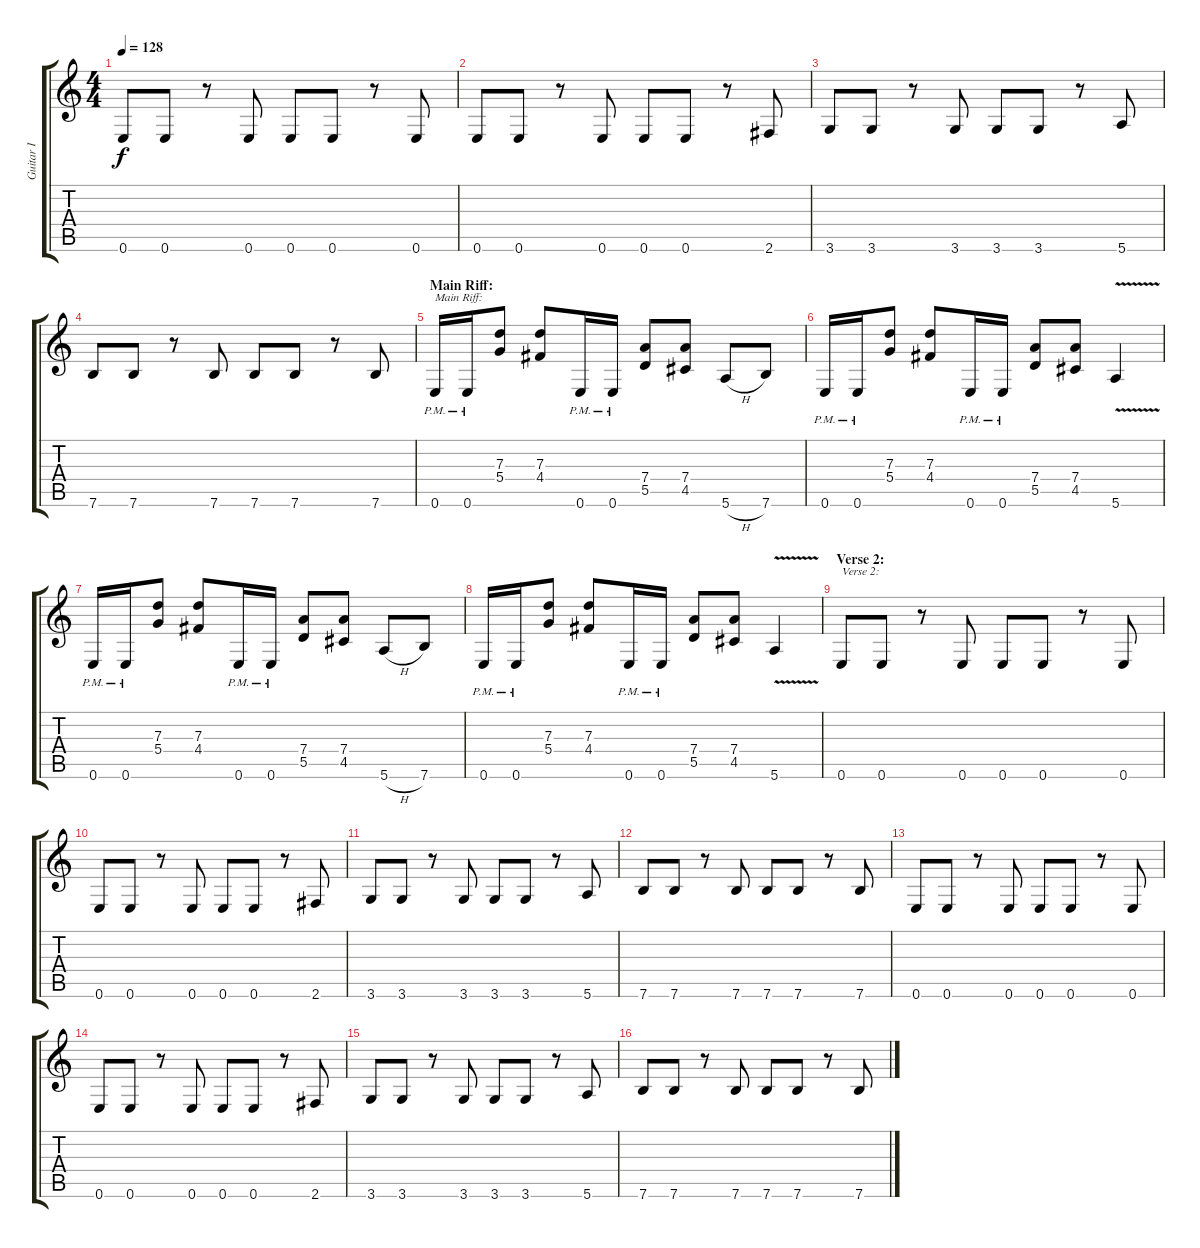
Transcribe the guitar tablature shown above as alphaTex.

\track ("Guitar I" "Guitar I") {instrument distortionguitar}
\staff {score tabs}
\tuning (E4 B3 G3 D3 A2 E2) {hide}
\ts (4 4)
\tempo 128
\clef g2
\ks c
0.6.8{dy f} 0.6.8 r.8 0.6.8 0.6.8 0.6.8 r.8 0.6.8 |
0.6.8 0.6.8 r.8 0.6.8 0.6.8 0.6.8 r.8 2.6.8 |
3.6.8 3.6.8 r.8 3.6.8 3.6.8 3.6.8 r.8 5.6.8 |
7.6.8 7.6.8 r.8 7.6.8 7.6.8 7.6.8 r.8 7.6.8 |
\section ("" "Main Riff:")
0.6{pm}.16{txt "Main Riff:"} 0.6{pm}.16 (7.3 5.4).8 (7.3 4.4).8 0.6{pm}.16 0.6{pm}.16 (7.4 5.5).8 (7.4 4.5).8 5.6{h}.8 7.6.8 |
0.6{pm}.16 0.6{pm}.16 (7.3 5.4).8 (7.3 4.4).8 0.6{pm}.16 0.6{pm}.16 (7.4 5.5).8 (7.4 4.5).8 5.6{v}.4 |
0.6{pm}.16 0.6{pm}.16 (7.3 5.4).8 (7.3 4.4).8 0.6{pm}.16 0.6{pm}.16 (7.4 5.5).8 (7.4 4.5).8 5.6{h}.8 7.6.8 |
0.6{pm}.16 0.6{pm}.16 (7.3 5.4).8 (7.3 4.4).8 0.6{pm}.16 0.6{pm}.16 (7.4 5.5).8 (7.4 4.5).8 5.6{v}.4 |
\section ("" "Verse 2:")
0.6.8{txt "Verse 2:"} 0.6.8 r.8 0.6.8 0.6.8 0.6.8 r.8 0.6.8 |
0.6.8 0.6.8 r.8 0.6.8 0.6.8 0.6.8 r.8 2.6.8 |
3.6.8 3.6.8 r.8 3.6.8 3.6.8 3.6.8 r.8 5.6.8 |
7.6.8 7.6.8 r.8 7.6.8 7.6.8 7.6.8 r.8 7.6.8 |
0.6.8 0.6.8 r.8 0.6.8 0.6.8 0.6.8 r.8 0.6.8 |
0.6.8 0.6.8 r.8 0.6.8 0.6.8 0.6.8 r.8 2.6.8 |
3.6.8 3.6.8 r.8 3.6.8 3.6.8 3.6.8 r.8 5.6.8 |
7.6.8 7.6.8 r.8 7.6.8 7.6.8 7.6.8 r.8 7.6.8
